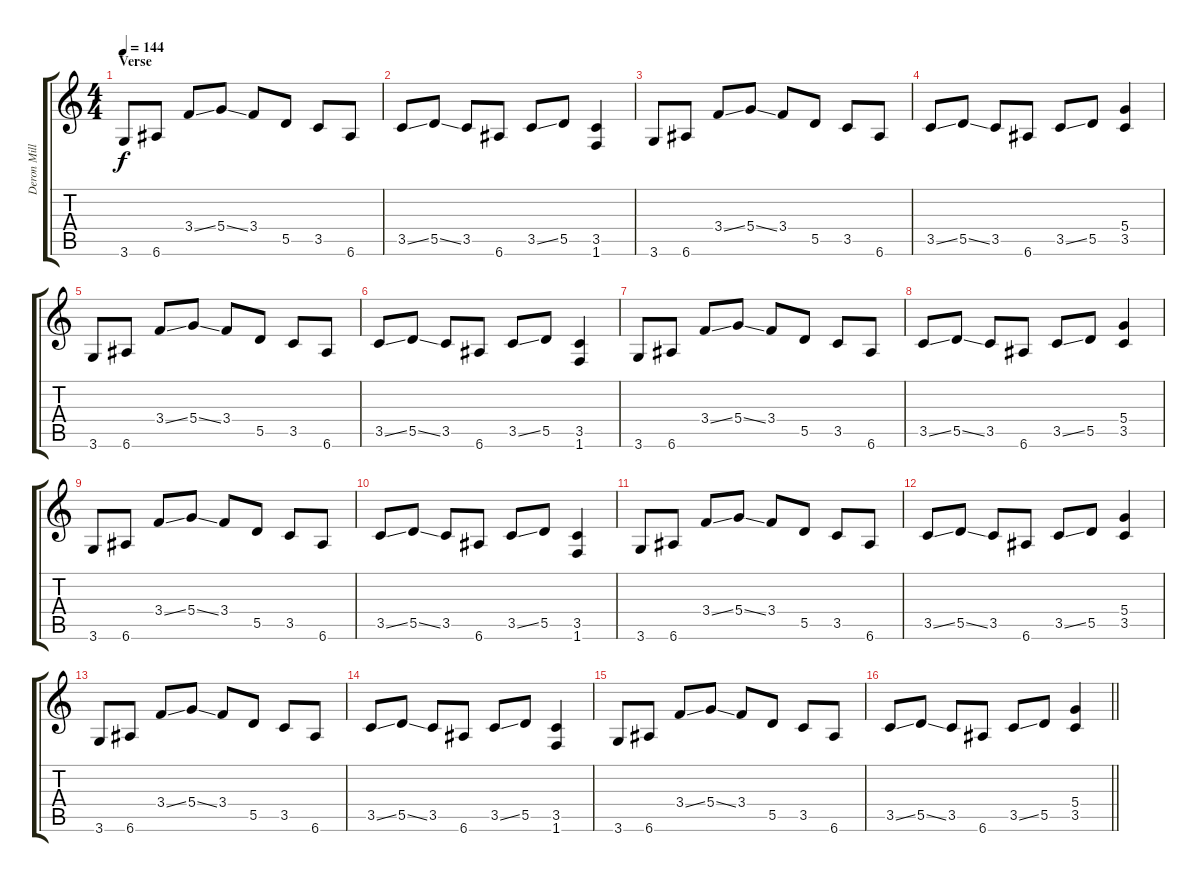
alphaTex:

\track ("Deron Miller [Left]" "Deron Mill") {instrument distortionguitar}
\staff {score tabs}
\tuning (E4 B3 G3 D3 A2 E2) {hide}
\ts (4 4)
\section ("" "Verse")
\tempo 144
\clef g2
\ks c
3.6.8{dy f} 6.6.8 3.4{ss}.8 5.4{ss}.8 3.4.8 5.5.8 3.5.8 6.6.8 |
3.5{ss}.8 5.5{ss}.8 3.5.8 6.6.8 3.5{ss}.8 5.5.8 (3.5 1.6).4 |
3.6.8 6.6.8 3.4{ss}.8 5.4{ss}.8 3.4.8 5.5.8 3.5.8 6.6.8 |
3.5{ss}.8 5.5{ss}.8 3.5.8 6.6.8 3.5{ss}.8 5.5.8 (5.4 3.5).4 |
3.6.8 6.6.8 3.4{ss}.8 5.4{ss}.8 3.4.8 5.5.8 3.5.8 6.6.8 |
3.5{ss}.8 5.5{ss}.8 3.5.8 6.6.8 3.5{ss}.8 5.5.8 (3.5 1.6).4 |
3.6.8 6.6.8 3.4{ss}.8 5.4{ss}.8 3.4.8 5.5.8 3.5.8 6.6.8 |
3.5{ss}.8 5.5{ss}.8 3.5.8 6.6.8 3.5{ss}.8 5.5.8 (5.4 3.5).4 |
3.6.8 6.6.8 3.4{ss}.8 5.4{ss}.8 3.4.8 5.5.8 3.5.8 6.6.8 |
3.5{ss}.8 5.5{ss}.8 3.5.8 6.6.8 3.5{ss}.8 5.5.8 (3.5 1.6).4 |
3.6.8 6.6.8 3.4{ss}.8 5.4{ss}.8 3.4.8 5.5.8 3.5.8 6.6.8 |
3.5{ss}.8 5.5{ss}.8 3.5.8 6.6.8 3.5{ss}.8 5.5.8 (5.4 3.5).4 |
3.6.8 6.6.8 3.4{ss}.8 5.4{ss}.8 3.4.8 5.5.8 3.5.8 6.6.8 |
3.5{ss}.8 5.5{ss}.8 3.5.8 6.6.8 3.5{ss}.8 5.5.8 (3.5 1.6).4 |
3.6.8 6.6.8 3.4{ss}.8 5.4{ss}.8 3.4.8 5.5.8 3.5.8 6.6.8 |
\barLineRight lightlight
3.5{ss}.8 5.5{ss}.8 3.5.8 6.6.8 3.5{ss}.8 5.5.8 (5.4 3.5).4
